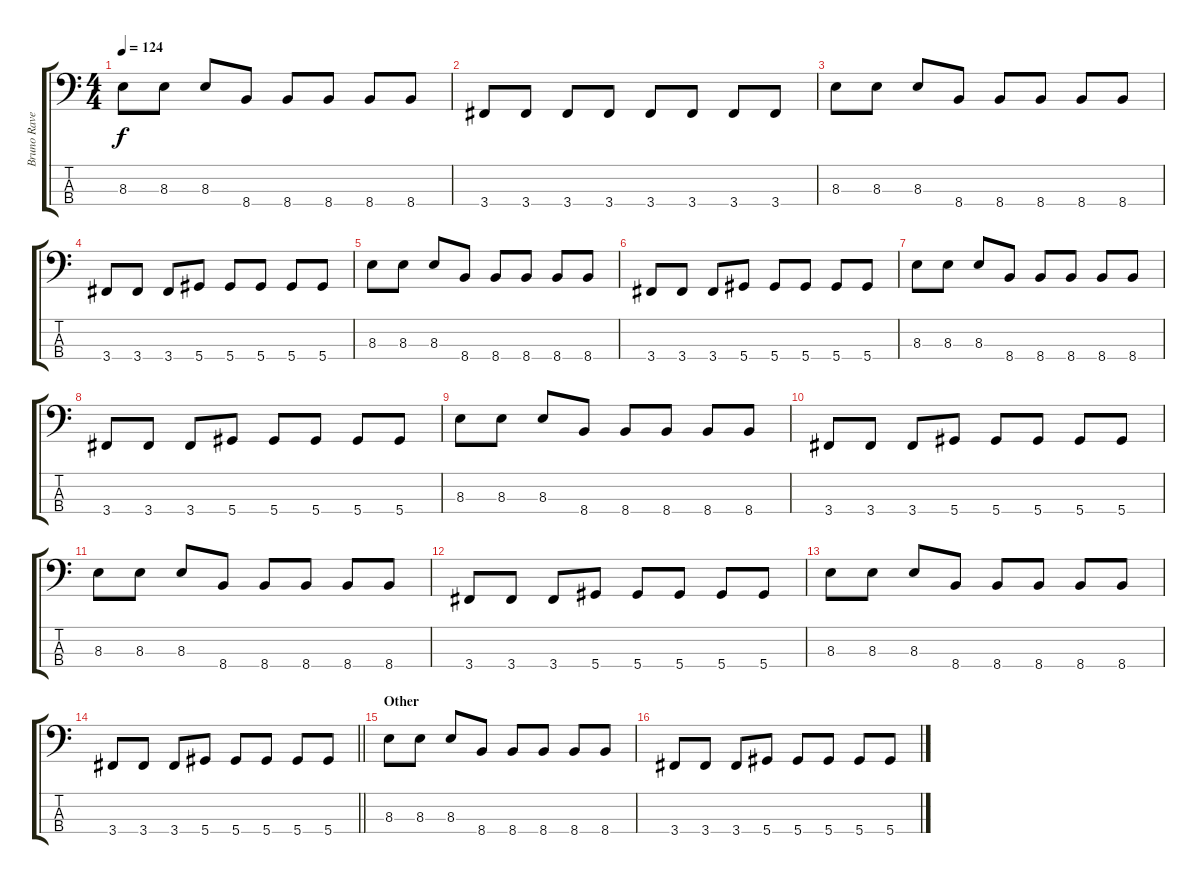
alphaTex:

\track ("Bruno Ravel" "Bruno Rave") {instrument electricbassfinger}
\staff {score tabs}
\tuning (Gb2 Db2 Ab1 Eb1) {hide}
\ts (4 4)
\tempo 124
\clef f4
\ks c
8.3.8{dy f} 8.3.8 8.3.8 8.4.8 8.4.8 8.4.8 8.4.8 8.4.8 |
3.4.8 3.4.8 3.4.8 3.4.8 3.4.8 3.4.8 3.4.8 3.4.8 |
8.3.8 8.3.8 8.3.8 8.4.8 8.4.8 8.4.8 8.4.8 8.4.8 |
3.4.8 3.4.8 3.4.8 5.4.8 5.4.8 5.4.8 5.4.8 5.4.8 |
8.3.8 8.3.8 8.3.8 8.4.8 8.4.8 8.4.8 8.4.8 8.4.8 |
3.4.8 3.4.8 3.4.8 5.4.8 5.4.8 5.4.8 5.4.8 5.4.8 |
8.3.8 8.3.8 8.3.8 8.4.8 8.4.8 8.4.8 8.4.8 8.4.8 |
3.4.8 3.4.8 3.4.8 5.4.8 5.4.8 5.4.8 5.4.8 5.4.8 |
8.3.8 8.3.8 8.3.8 8.4.8 8.4.8 8.4.8 8.4.8 8.4.8 |
3.4.8 3.4.8 3.4.8 5.4.8 5.4.8 5.4.8 5.4.8 5.4.8 |
8.3.8 8.3.8 8.3.8 8.4.8 8.4.8 8.4.8 8.4.8 8.4.8 |
3.4.8 3.4.8 3.4.8 5.4.8 5.4.8 5.4.8 5.4.8 5.4.8 |
8.3.8 8.3.8 8.3.8 8.4.8 8.4.8 8.4.8 8.4.8 8.4.8 |
\barLineRight lightlight
3.4.8 3.4.8 3.4.8 5.4.8 5.4.8 5.4.8 5.4.8 5.4.8 |
\section ("" "Other")
8.3.8{volume 7} 8.3.8 8.3.8 8.4.8 8.4.8 8.4.8 8.4.8 8.4.8 |
3.4.8 3.4.8 3.4.8 5.4.8 5.4.8 5.4.8 5.4.8 5.4.8
